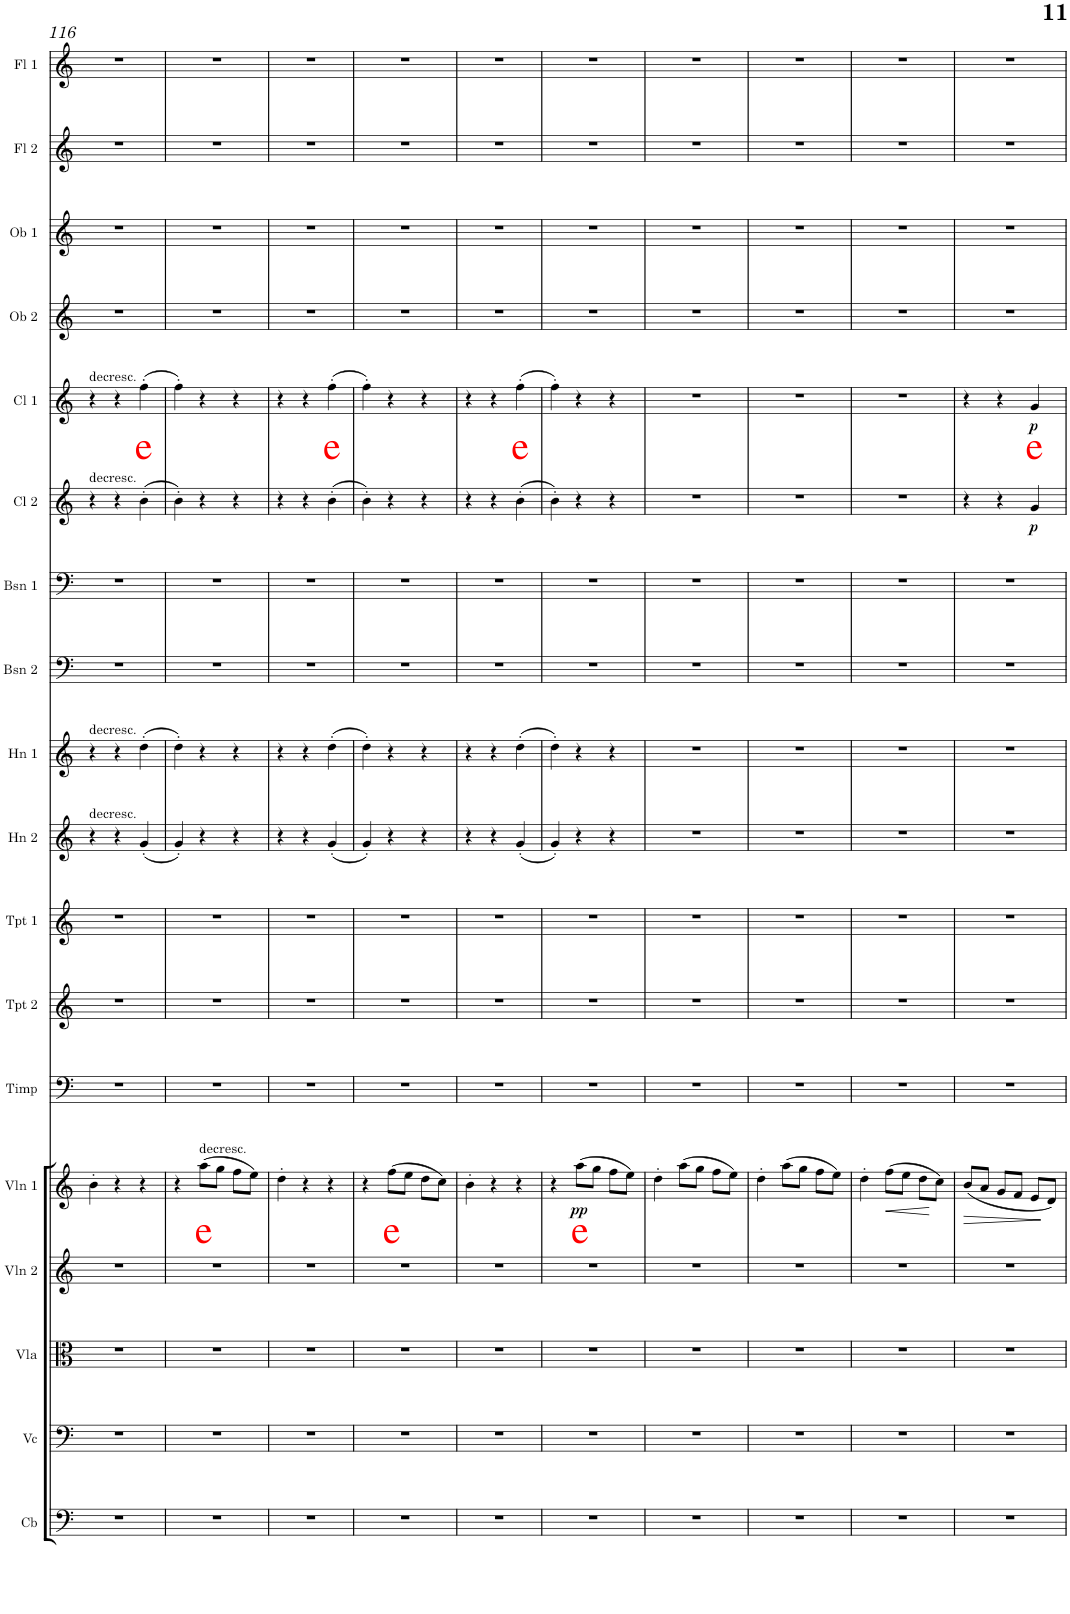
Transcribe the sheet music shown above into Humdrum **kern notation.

**kern	**kern	**kern	**kern	**kern	**text	**dynam	**kern	**kern	**kern	**kern	**kern	**kern	**kern	**kern	**dynam	**kern	**text	**dynam	**kern	**kern	**kern	**kern
*part18	*part17	*part16	*part15	*part14	*part14	*part14	*part13	*part12	*part11	*part10	*part9	*part8	*part7	*part6	*part6	*part5	*part5	*part5	*part4	*part3	*part2	*part1
*staff18	*staff17	*staff16	*staff15	*staff14	*staff14	*staff14	*staff13	*staff12	*staff11	*staff10	*staff9	*staff8	*staff7	*staff6	*staff6	*staff5	*staff5	*staff5	*staff4	*staff3	*staff2	*staff1
*I"Contrabass	*I"Violoncello	*I"Viola	*I"Violin 2	*I"Violin 1	*	*	*I"Timpani	*I"C Trumpet 2	*I"C Trumpet 1	*I"C Horn 2	*I"C Horn 1	*I"Bassoon 2	*I"Bassoon 1	*I"C Clarinet 2	*	*I"C Clarinet 1	*	*	*I"Oboe 2	*I"Oboe 1	*I"Flute 2	*I"Flute 1
*I'Cb	*I'Vc	*I'Vla	*I'Vln 2	*I'Vln 1	*	*	*I'Timp	*I'Tpt 2	*I'Tpt 1	*I'Hn 2	*I'Hn 1	*I'Bsn 2	*I'Bsn 1	*I'Cl 2	*	*I'Cl 1	*	*	*I'Ob 2	*I'Ob 1	*I'Fl 2	*I'Fl 1
!!LO:PB:g=z
*clefF4	*clefF4	*clefC3	*clefG2	*clefG2	*	*	*clefF4	*clefG2	*clefG2	*clefG2	*clefG2	*clefF4	*clefF4	*clefG2	*	*clefG2	*	*	*clefG2	*clefG2	*clefG2	*clefG2
*Trd7c12	*	*	*	*	*	*	*	*Trd1c2	*Trd1c2	*Trd7c12	*Trd7c12	*	*	*Trd1c2	*	*Trd1c2	*	*	*	*	*	*
*k[]	*k[]	*k[]	*k[]	*k[]	*	*	*k[]	*k[]	*k[]	*k[]	*k[]	*k[]	*k[]	*k[]	*	*k[]	*	*	*k[]	*k[]	*k[]	*k[]
*M3/4	*M3/4	*M3/4	*M3/4	*M3/4	*	*	*M3/4	*M3/4	*M3/4	*M3/4	*M3/4	*M3/4	*M3/4	*M3/4	*	*M3/4	*	*	*M3/4	*M3/4	*M3/4	*M3/4
=116	=116	=116	=116	=116	=116	=116	=116	=116	=116	=116	=116	=116	=116	=116	=116	=116	=116	=116	=116	=116	=116	=116
!	!	!	!	!	!	!	!	!	!	!	!	!	!	!	!	!LO:TX:a:t=decresc.	!	!	!	!	!	!
!	!	!	!	!	!	!	!	!	!	!	!	!	!	!LO:TX:a:t=decresc.	!	!	!	!	!	!	!	!
!	!	!	!	!	!	!	!	!	!	!	!LO:TX:a:t=decresc.	!	!	!	!	!	!	!	!	!	!	!
!	!	!	!	!	!	!	!	!	!	!LO:TX:a:t=decresc.	!	!	!	!	!	!	!	!	!	!	!	!
2.r	2.r	2.r	2.r	4b'\	.	.	2.r	2.r	2.r	4r	4r	2.r	2.r	4r	.	4r	.	.	2.r	2.r	2.r	2.r
.	.	.	.	4r	.	.	.	.	.	4r	4r	.	.	4r	.	4r	.	.	.	.	.	.
!	!	!	!	!	!	!	!	!	!	!	!	!	!	!	!	!	!LO:LY:b:color=#FF0000	!	!	!	!	!
.	.	.	.	4r	.	.	.	.	.	(4g'/	(4dd'\	.	.	(4b'\	.	(4ff'\	e	.	.	.	.	.
=117	=117	=117	=117	=117	=117	=117	=117	=117	=117	=117	=117	=117	=117	=117	=117	=117	=117	=117	=117	=117	=117	=117
2.r	2.r	2.r	2.r	4r	.	.	2.r	2.r	2.r	4g'/)	4dd'\)	2.r	2.r	4b'\)	.	4ff'\)	.	.	2.r	2.r	2.r	2.r
!	!	!	!	!LO:TX:a:t=decresc.	!	!	!	!	!	!	!	!	!	!	!	!	!	!	!	!	!	!
!	!	!	!	!	!LO:LY:b:color=#FF0000	!	!	!	!	!	!	!	!	!	!	!	!	!	!	!	!	!
.	.	.	.	(8aa\L	e	.	.	.	.	4r	4r	.	.	4r	.	4r	.	.	.	.	.	.
.	.	.	.	8gg\J	.	.	.	.	.	.	.	.	.	.	.	.	.	.	.	.	.	.
.	.	.	.	8ff\L	.	.	.	.	.	4r	4r	.	.	4r	.	4r	.	.	.	.	.	.
.	.	.	.	8ee\J)	.	.	.	.	.	.	.	.	.	.	.	.	.	.	.	.	.	.
=118	=118	=118	=118	=118	=118	=118	=118	=118	=118	=118	=118	=118	=118	=118	=118	=118	=118	=118	=118	=118	=118	=118
2.r	2.r	2.r	2.r	4dd'\	.	.	2.r	2.r	2.r	4r	4r	2.r	2.r	4r	.	4r	.	.	2.r	2.r	2.r	2.r
.	.	.	.	4r	.	.	.	.	.	4r	4r	.	.	4r	.	4r	.	.	.	.	.	.
!	!	!	!	!	!	!	!	!	!	!	!	!	!	!	!	!	!LO:LY:b:color=#FF0000	!	!	!	!	!
.	.	.	.	4r	.	.	.	.	.	(4g'/	(4dd'\	.	.	(4b'\	.	(4ff'\	e	.	.	.	.	.
=119	=119	=119	=119	=119	=119	=119	=119	=119	=119	=119	=119	=119	=119	=119	=119	=119	=119	=119	=119	=119	=119	=119
2.r	2.r	2.r	2.r	4r	.	.	2.r	2.r	2.r	4g'/)	4dd'\)	2.r	2.r	4b'\)	.	4ff'\)	.	.	2.r	2.r	2.r	2.r
!	!	!	!	!	!LO:LY:b:color=#FF0000	!	!	!	!	!	!	!	!	!	!	!	!	!	!	!	!	!
.	.	.	.	(8ff\L	e	.	.	.	.	4r	4r	.	.	4r	.	4r	.	.	.	.	.	.
.	.	.	.	8ee\J	.	.	.	.	.	.	.	.	.	.	.	.	.	.	.	.	.	.
.	.	.	.	8dd\L	.	.	.	.	.	4r	4r	.	.	4r	.	4r	.	.	.	.	.	.
.	.	.	.	8cc\J)	.	.	.	.	.	.	.	.	.	.	.	.	.	.	.	.	.	.
=120	=120	=120	=120	=120	=120	=120	=120	=120	=120	=120	=120	=120	=120	=120	=120	=120	=120	=120	=120	=120	=120	=120
2.r	2.r	2.r	2.r	4b'\	.	.	2.r	2.r	2.r	4r	4r	2.r	2.r	4r	.	4r	.	.	2.r	2.r	2.r	2.r
.	.	.	.	4r	.	.	.	.	.	4r	4r	.	.	4r	.	4r	.	.	.	.	.	.
!	!	!	!	!	!	!	!	!	!	!	!	!	!	!	!	!	!LO:LY:b:color=#FF0000	!	!	!	!	!
.	.	.	.	4r	.	.	.	.	.	(4g'/	(4dd'\	.	.	(4b'\	.	(4ff'\	e	.	.	.	.	.
=121	=121	=121	=121	=121	=121	=121	=121	=121	=121	=121	=121	=121	=121	=121	=121	=121	=121	=121	=121	=121	=121	=121
2.r	2.r	2.r	2.r	4r	.	.	2.r	2.r	2.r	4g'/)	4dd'\)	2.r	2.r	4b'\)	.	4ff'\)	.	.	2.r	2.r	2.r	2.r
!	!	!	!	!	!LO:LY:b:color=#FF0000	!LO:DY:b	!	!	!	!	!	!	!	!	!	!	!	!	!	!	!	!
.	.	.	.	(8aa\L	e	pp	.	.	.	4r	4r	.	.	4r	.	4r	.	.	.	.	.	.
.	.	.	.	8gg\J	.	.	.	.	.	.	.	.	.	.	.	.	.	.	.	.	.	.
.	.	.	.	8ff\L	.	.	.	.	.	4r	4r	.	.	4r	.	4r	.	.	.	.	.	.
.	.	.	.	8ee\J)	.	.	.	.	.	.	.	.	.	.	.	.	.	.	.	.	.	.
=122	=122	=122	=122	=122	=122	=122	=122	=122	=122	=122	=122	=122	=122	=122	=122	=122	=122	=122	=122	=122	=122	=122
2.r	2.r	2.r	2.r	4dd'\	.	.	2.r	2.r	2.r	2.r	2.r	2.r	2.r	2.r	.	2.r	.	.	2.r	2.r	2.r	2.r
.	.	.	.	(8aa\L	.	.	.	.	.	.	.	.	.	.	.	.	.	.	.	.	.	.
.	.	.	.	8gg\J	.	.	.	.	.	.	.	.	.	.	.	.	.	.	.	.	.	.
.	.	.	.	8ff\L	.	.	.	.	.	.	.	.	.	.	.	.	.	.	.	.	.	.
.	.	.	.	8ee\J)	.	.	.	.	.	.	.	.	.	.	.	.	.	.	.	.	.	.
=123	=123	=123	=123	=123	=123	=123	=123	=123	=123	=123	=123	=123	=123	=123	=123	=123	=123	=123	=123	=123	=123	=123
2.r	2.r	2.r	2.r	4dd'\	.	.	2.r	2.r	2.r	2.r	2.r	2.r	2.r	2.r	.	2.r	.	.	2.r	2.r	2.r	2.r
.	.	.	.	(8aa\L	.	.	.	.	.	.	.	.	.	.	.	.	.	.	.	.	.	.
.	.	.	.	8gg\J	.	.	.	.	.	.	.	.	.	.	.	.	.	.	.	.	.	.
.	.	.	.	8ff\L	.	.	.	.	.	.	.	.	.	.	.	.	.	.	.	.	.	.
.	.	.	.	8ee\J)	.	.	.	.	.	.	.	.	.	.	.	.	.	.	.	.	.	.
=124	=124	=124	=124	=124	=124	=124	=124	=124	=124	=124	=124	=124	=124	=124	=124	=124	=124	=124	=124	=124	=124	=124
2.r	2.r	2.r	2.r	4dd'\	.	.	2.r	2.r	2.r	2.r	2.r	2.r	2.r	2.r	.	2.r	.	.	2.r	2.r	2.r	2.r
!	!	!	!	!	!	!LO:HP:b	!	!	!	!	!	!	!	!	!	!	!	!	!	!	!	!
.	.	.	.	(8ff\L	.	<	.	.	.	.	.	.	.	.	.	.	.	.	.	.	.	.
.	.	.	.	8ee\J	.	.	.	.	.	.	.	.	.	.	.	.	.	.	.	.	.	.
.	.	.	.	8dd\L	.	.	.	.	.	.	.	.	.	.	.	.	.	.	.	.	.	.
.	.	.	.	8cc\J)	.	[	.	.	.	.	.	.	.	.	.	.	.	.	.	.	.	.
=125	=125	=125	=125	=125	=125	=125	=125	=125	=125	=125	=125	=125	=125	=125	=125	=125	=125	=125	=125	=125	=125	=125
!	!	!	!	!	!	!LO:HP:b	!	!	!	!	!	!	!	!	!	!	!	!	!	!	!	!
2.r	2.r	2.r	2.r	(8b/L	.	>	2.r	2.r	2.r	2.r	2.r	2.r	2.r	4r	.	4r	.	.	2.r	2.r	2.r	2.r
.	.	.	.	8a/J	.	.	.	.	.	.	.	.	.	.	.	.	.	.	.	.	.	.
.	.	.	.	8g/L	.	.	.	.	.	.	.	.	.	4r	.	4r	.	.	.	.	.	.
.	.	.	.	8f/J	.	.	.	.	.	.	.	.	.	.	.	.	.	.	.	.	.	.
!	!	!	!	!	!	!	!	!	!	!	!	!	!	!	!LO:DY:b	!	!LO:LY:b:color=#FF0000	!LO:DY:b	!	!	!	!
.	.	.	.	8e/L	.	.	.	.	.	.	.	.	.	4g/	p	4g/	e	p	.	.	.	.
.	.	.	.	8d/J)	.	]	.	.	.	.	.	.	.	.	.	.	.	.	.	.	.	.
=	=	=	=	=	=	=	=	=	=	=	=	=	=	=	=	=	=	=	=	=	=	=
*-	*-	*-	*-	*-	*-	*-	*-	*-	*-	*-	*-	*-	*-	*-	*-	*-	*-	*-	*-	*-	*-	*-
